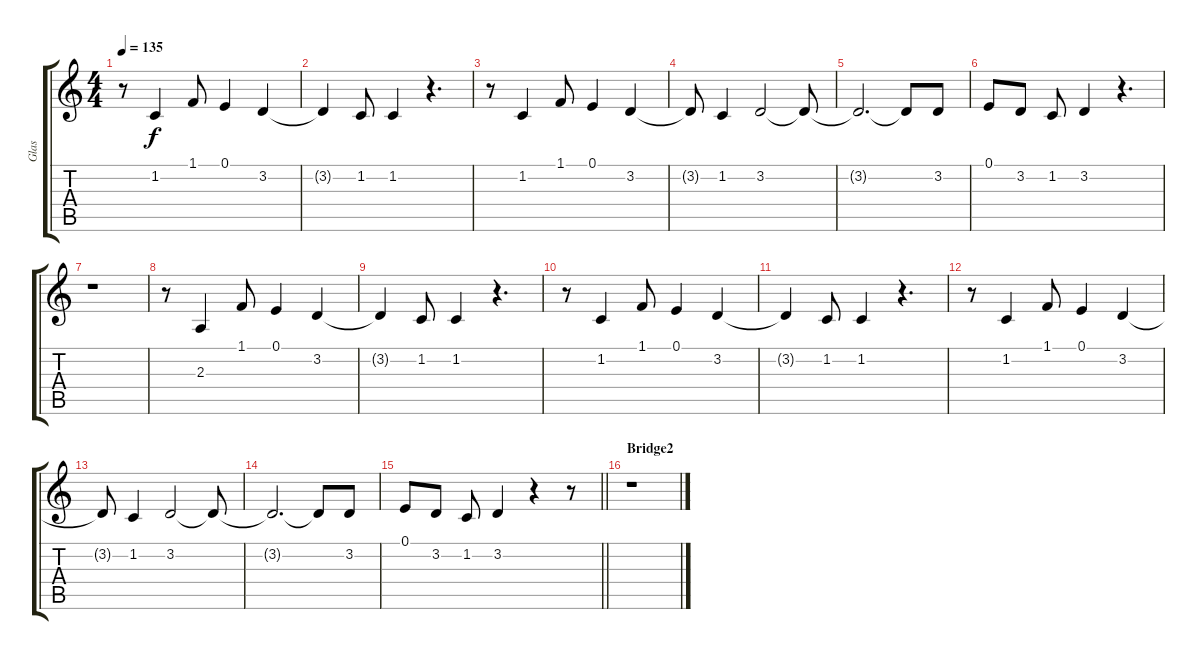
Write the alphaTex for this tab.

\track ("Glas" "Glas") {instrument lead2sawtooth}
\staff {score tabs}
\tuning (E4 B3 G3 D3 A2 E2) {hide}
\ts (4 4)
\tempo 135
\clef g2
\ks c
r.8{dy f} 1.2.4 1.1.8 0.1.4 3.2.4 |
3.2{t}.4 1.2.8 1.2.4 r.4{d} |
r.8 1.2.4 1.1.8 0.1.4 3.2.4 |
3.2{t}.8 1.2.4 3.2.2 3.2{t}.8 |
3.2{t}.2{d} 3.2{t}.8 3.2.8 |
0.1.8 3.2.8 1.2.8 3.2.4 r.4{d} |
r.1 |
r.8 2.3.4 1.1.8 0.1.4 3.2.4 |
3.2{t}.4 1.2.8 1.2.4 r.4{d} |
r.8 1.2.4 1.1.8 0.1.4 3.2.4 |
3.2{t}.4 1.2.8 1.2.4 r.4{d} |
r.8 1.2.4 1.1.8 0.1.4 3.2.4 |
3.2{t}.8 1.2.4 3.2.2 3.2{t}.8 |
3.2{t}.2{d} 3.2{t}.8 3.2.8 |
\barLineRight lightlight
0.1.8 3.2.8 1.2.8 3.2.4 r.4 r.8 |
\section ("" "Bridge2")
r.1
